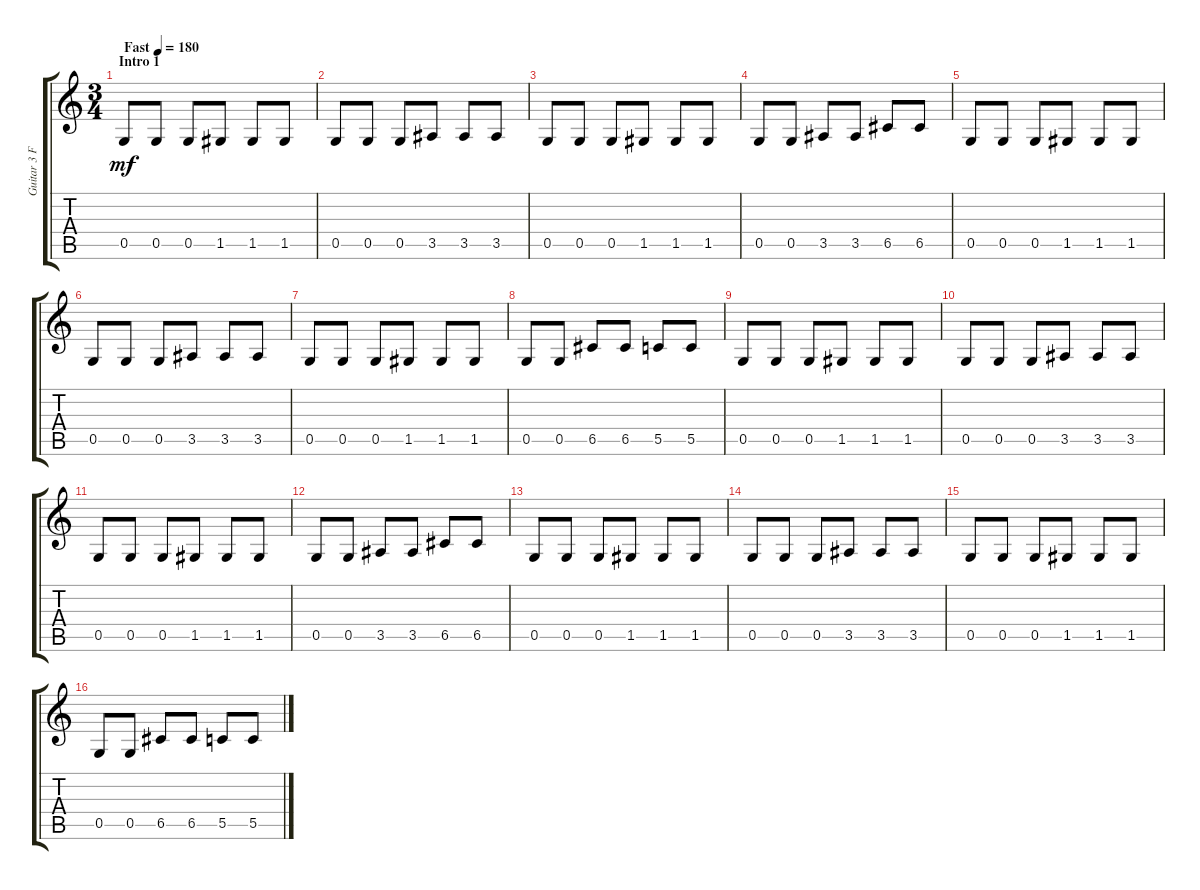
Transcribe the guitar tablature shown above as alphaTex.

\track ("Guitar 3 Flanger" "Guitar 3 F") {instrument distortionguitar}
\staff {score tabs}
\tuning (D4 A3 F3 C3 G2 C2) {hide}
\ts (3 4)
\section ("" "Intro 1")
\tempo (180 "Fast")
\clef g2
\ks c
0.5.8{dy mf instrument distortionguitar} 0.5.8 0.5.8 1.5.8 1.5.8 1.5.8 |
0.5.8 0.5.8 0.5.8 3.5.8 3.5.8 3.5.8 |
0.5.8 0.5.8 0.5.8 1.5.8 1.5.8 1.5.8 |
0.5.8 0.5.8 3.5.8 3.5.8 6.5.8 6.5.8 |
0.5.8 0.5.8 0.5.8 1.5.8 1.5.8 1.5.8 |
0.5.8 0.5.8 0.5.8 3.5.8 3.5.8 3.5.8 |
0.5.8 0.5.8 0.5.8 1.5.8 1.5.8 1.5.8 |
0.5.8 0.5.8 6.5.8 6.5.8 5.5.8 5.5.8 |
0.5.8 0.5.8 0.5.8 1.5.8 1.5.8 1.5.8 |
0.5.8 0.5.8 0.5.8 3.5.8 3.5.8 3.5.8 |
0.5.8 0.5.8 0.5.8 1.5.8 1.5.8 1.5.8 |
0.5.8 0.5.8 3.5.8 3.5.8 6.5.8 6.5.8 |
0.5.8 0.5.8 0.5.8 1.5.8 1.5.8 1.5.8 |
0.5.8 0.5.8 0.5.8 3.5.8 3.5.8 3.5.8 |
0.5.8 0.5.8 0.5.8 1.5.8 1.5.8 1.5.8 |
0.5.8 0.5.8 6.5.8 6.5.8 5.5.8 5.5.8
